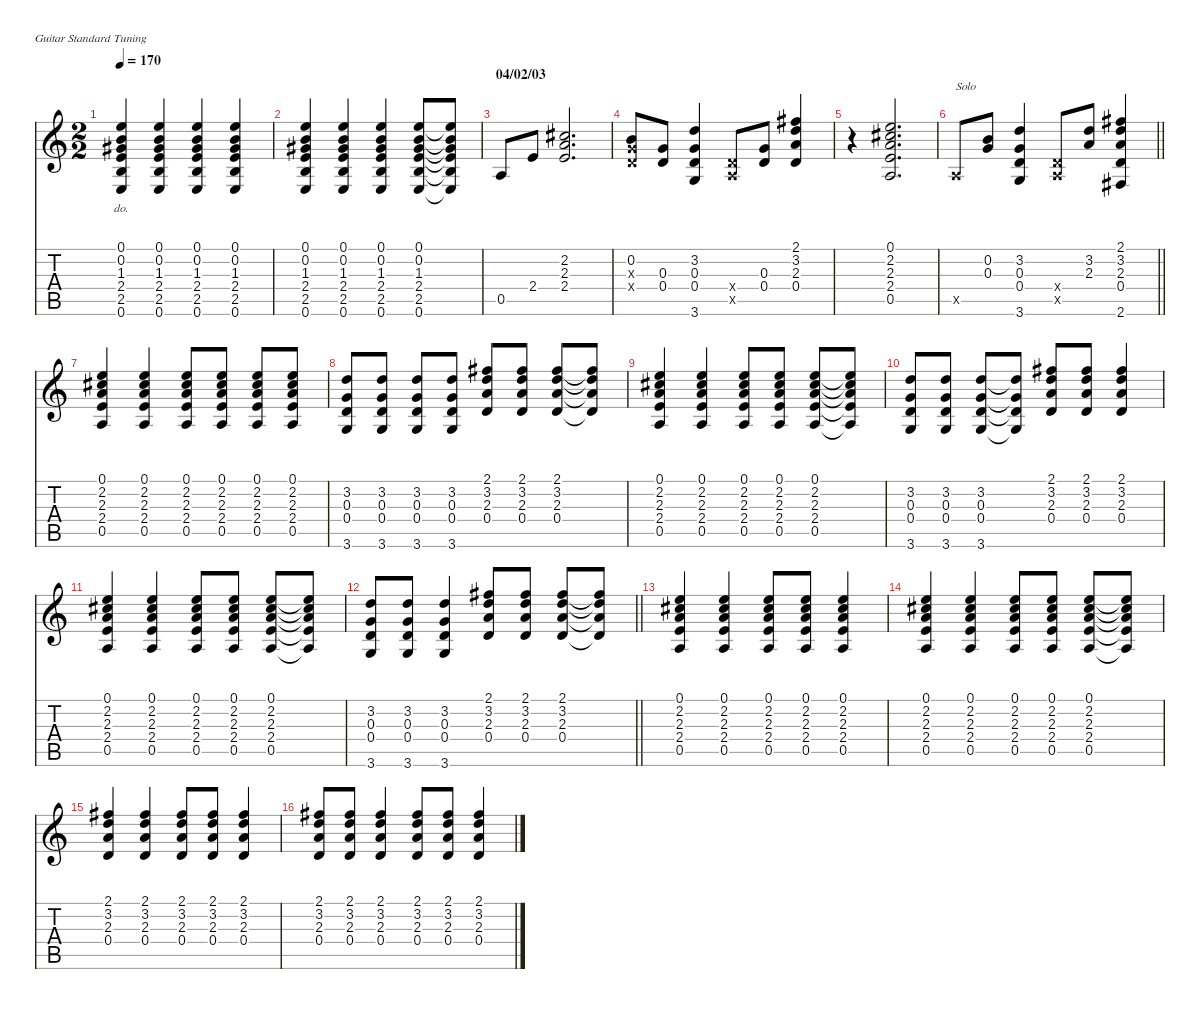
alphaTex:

\defaultSystemsLayout 4
\hideDynamics
\bracketExtendMode nobrackets
\singleTrackTrackNamePolicy hidden
\multiTrackTrackNamePolicy hidden
\firstSystemTrackNameMode fullname
\firstSystemTrackNameOrientation horizontal
\otherSystemsTrackNameOrientation horizontal
\track ("Acoustic II" "s.guit.") {defaultSystemsLayout 6 instrument acousticguitarsteel}
\staff {score tabs}
\tuning (E4 B3 G3 D3 A2 E2)
\ts (2 2)
\tempo 170
\clef g2
\ks c
(0.1 0.2 1.3{acc #} 2.4 2.5 0.6).4{lyrics (0 "do.") lyrics (1 "") lyrics (2 "") lyrics (3 "") lyrics (4 "") dy f beam Up} (0.1 0.2 1.3{acc #} 2.4 2.5 0.6).4{lyrics (0 " ") lyrics (1 "") lyrics (2 "") lyrics (3 "") lyrics (4 "") beam Up} (0.1 0.2 1.3{acc #} 2.4 2.5 0.6).4{lyrics (0 " ") lyrics (1 "") lyrics (2 "") lyrics (3 "") lyrics (4 "") beam Up} (0.1 0.2 1.3{acc #} 2.4 2.5 0.6).4{lyrics (0 " ") lyrics (1 "") lyrics (2 "") lyrics (3 "") lyrics (4 "") beam Up} |
(0.1 0.2 1.3{acc #} 2.4 2.5 0.6).4{lyrics (0 " ") lyrics (1 "") lyrics (2 "") lyrics (3 "") lyrics (4 "") beam Up} (0.1 0.2 1.3{acc #} 2.4 2.5 0.6).4{lyrics (0 " ") lyrics (1 "") lyrics (2 "") lyrics (3 "") lyrics (4 "") beam Up} (0.1 0.2 1.3{acc #} 2.4 2.5 0.6).4{lyrics (0 " ") lyrics (1 "") lyrics (2 "") lyrics (3 "") lyrics (4 "") beam Up} (0.1 0.2 1.3{acc #} 2.4 2.5 0.6).8{beam Up} (0.1{t} 0.2{t} 1.3{t acc #} 2.4{t} 2.5{t} 0.6{t}).8{beam Up} |
\section ("" "04/02/03")
0.5.8{lyrics (0 " ") lyrics (1 "") lyrics (2 "") lyrics (3 "") lyrics (4 "") beam Up} 2.4.8{lyrics (0 " ") lyrics (1 "") lyrics (2 "") lyrics (3 "") lyrics (4 "") beam Up} (2.2{acc #} 2.3 2.4).2{d lyrics (0 " ") lyrics (1 "") lyrics (2 "") lyrics (3 "") lyrics (4 "") beam Up} |
(0.2 0.3{x} 0.4{x}).8{lyrics (0 " ") lyrics (1 "") lyrics (2 "") lyrics (3 "") lyrics (4 "") beam Up} (0.3 0.4).8{lyrics (0 " ") lyrics (1 "") lyrics (2 "") lyrics (3 "") lyrics (4 "") beam Up} (3.2 0.3 0.4 3.6).4{lyrics (0 " ") lyrics (1 "") lyrics (2 "") lyrics (3 "") lyrics (4 "") beam Up} (0.4{x} 0.5{x}).8{lyrics (0 " ") lyrics (1 "") lyrics (2 "") lyrics (3 "") lyrics (4 "") beam Up} (0.3 0.4).8{lyrics (0 " ") lyrics (1 "") lyrics (2 "") lyrics (3 "") lyrics (4 "") beam Up} (2.1{acc #} 3.2 2.3 0.4).4{lyrics (0 " ") lyrics (1 "") lyrics (2 "") lyrics (3 "") lyrics (4 "") beam Up} |
r.4{beam Down} (0.1 2.2{acc #} 2.3 2.4 0.5).2{d lyrics (0 " ") lyrics (1 "") lyrics (2 "") lyrics (3 "") lyrics (4 "") beam Up} |
\barLineRight lightlight
0.5{x}.8{txt "Solo" lyrics (0 " ") lyrics (1 "") lyrics (2 "") lyrics (3 "") lyrics (4 "") beam Up} (0.2 0.3).8{lyrics (0 " ") lyrics (1 "") lyrics (2 "") lyrics (3 "") lyrics (4 "") beam Up} (3.2 0.3 0.4 3.6).4{lyrics (0 " ") lyrics (1 "") lyrics (2 "") lyrics (3 "") lyrics (4 "") beam Up} (0.4{x} 0.5{x}).8{lyrics (0 " ") lyrics (1 "") lyrics (2 "") lyrics (3 "") lyrics (4 "") beam Up} (3.2 2.3).8{lyrics (0 " ") lyrics (1 "") lyrics (2 "") lyrics (3 "") lyrics (4 "") beam Up} (2.1{acc #} 3.2 2.3 0.4 2.6{acc #}).4{lyrics (0 " ") lyrics (1 "") lyrics (2 "") lyrics (3 "") lyrics (4 "") beam Up} |
(0.1 2.2{acc #} 2.3 2.4 0.5).4{lyrics (0 " ") lyrics (1 "") lyrics (2 "") lyrics (3 "") lyrics (4 "") beam Up} (0.1 2.2{acc #} 2.3 2.4 0.5).4{lyrics (0 " ") lyrics (1 "") lyrics (2 "") lyrics (3 "") lyrics (4 "") beam Up} (0.1 2.2{acc #} 2.3 2.4 0.5).8{lyrics (0 " ") lyrics (1 "") lyrics (2 "") lyrics (3 "") lyrics (4 "") beam Up} (0.1 2.2{acc #} 2.3 2.4 0.5).8{lyrics (0 " ") lyrics (1 "") lyrics (2 "") lyrics (3 "") lyrics (4 "") beam Up} (0.1 2.2{acc #} 2.3 2.4 0.5).8{lyrics (0 " ") lyrics (1 "") lyrics (2 "") lyrics (3 "") lyrics (4 "") beam Up} (0.1 2.2{acc #} 2.3 2.4 0.5).8{lyrics (0 " ") lyrics (1 "") lyrics (2 "") lyrics (3 "") lyrics (4 "") beam Up} |
(3.2 0.3 0.4 3.6).8{lyrics (0 " ") lyrics (1 "") lyrics (2 "") lyrics (3 "") lyrics (4 "") beam Up} (3.2 0.3 0.4 3.6).8{lyrics (0 " ") lyrics (1 "") lyrics (2 "") lyrics (3 "") lyrics (4 "") beam Up} (3.2 0.3 0.4 3.6).8{lyrics (0 " ") lyrics (1 "") lyrics (2 "") lyrics (3 "") lyrics (4 "") beam Up} (3.2 0.3 0.4 3.6).8{lyrics (0 " ") lyrics (1 "") lyrics (2 "") lyrics (3 "") lyrics (4 "") beam Up} (2.1{acc #} 3.2 2.3 0.4).8{lyrics (0 " ") lyrics (1 "") lyrics (2 "") lyrics (3 "") lyrics (4 "") beam Up} (2.1{acc #} 3.2 2.3 0.4).8{lyrics (0 " ") lyrics (1 "") lyrics (2 "") lyrics (3 "") lyrics (4 "") beam Up} (2.1{acc #} 3.2 2.3 0.4).8{lyrics (0 " ") lyrics (1 "") lyrics (2 "") lyrics (3 "") lyrics (4 "") beam Up} (2.1{t acc #} 3.2{t} 2.3{t} 0.4{t}).8{beam Up} |
(0.1 2.2{acc #} 2.3 2.4 0.5).4{lyrics (0 " ") lyrics (1 "") lyrics (2 "") lyrics (3 "") lyrics (4 "") beam Up} (0.1 2.2{acc #} 2.3 2.4 0.5).4{lyrics (0 " ") lyrics (1 "") lyrics (2 "") lyrics (3 "") lyrics (4 "") beam Up} (0.1 2.2{acc #} 2.3 2.4 0.5).8{lyrics (0 " ") lyrics (1 "") lyrics (2 "") lyrics (3 "") lyrics (4 "") beam Up} (0.1 2.2{acc #} 2.3 2.4 0.5).8{lyrics (0 " ") lyrics (1 "") lyrics (2 "") lyrics (3 "") lyrics (4 "") beam Up} (0.1 2.2{acc #} 2.3 2.4 0.5).8{lyrics (0 " ") lyrics (1 "") lyrics (2 "") lyrics (3 "") lyrics (4 "") beam Up} (0.1{t} 2.2{t acc #} 2.3{t} 2.4{t} 0.5{t}).8{beam Up} |
(3.2 0.3 0.4 3.6).8{lyrics (0 " ") lyrics (1 "") lyrics (2 "") lyrics (3 "") lyrics (4 "") beam Up} (3.2 0.3 0.4 3.6).8{lyrics (0 " ") lyrics (1 "") lyrics (2 "") lyrics (3 "") lyrics (4 "") beam Up} (3.2 0.3 0.4 3.6).8{lyrics (0 " ") lyrics (1 "") lyrics (2 "") lyrics (3 "") lyrics (4 "") beam Up} (3.2{t} 0.3{t} 0.4{t} 3.6{t}).8{beam Up} (2.1{acc #} 3.2 2.3 0.4).8{lyrics (0 " ") lyrics (1 "") lyrics (2 "") lyrics (3 "") lyrics (4 "") beam Up} (2.1{acc #} 3.2 2.3 0.4).8{lyrics (0 " ") lyrics (1 "") lyrics (2 "") lyrics (3 "") lyrics (4 "") beam Up} (2.1{acc #} 3.2 2.3 0.4).4{lyrics (0 " ") lyrics (1 "") lyrics (2 "") lyrics (3 "") lyrics (4 "") beam Up} |
(0.1 2.2{acc #} 2.3 2.4 0.5).4{lyrics (0 " ") lyrics (1 "") lyrics (2 "") lyrics (3 "") lyrics (4 "") beam Up} (0.1 2.2{acc #} 2.3 2.4 0.5).4{lyrics (0 " ") lyrics (1 "") lyrics (2 "") lyrics (3 "") lyrics (4 "") beam Up} (0.1 2.2{acc #} 2.3 2.4 0.5).8{lyrics (0 " ") lyrics (1 "") lyrics (2 "") lyrics (3 "") lyrics (4 "") beam Up} (0.1 2.2{acc #} 2.3 2.4 0.5).8{lyrics (0 " ") lyrics (1 "") lyrics (2 "") lyrics (3 "") lyrics (4 "") beam Up} (0.1 2.2{acc #} 2.3 2.4 0.5).8{lyrics (0 " ") lyrics (1 "") lyrics (2 "") lyrics (3 "") lyrics (4 "") beam Up} (0.1{t} 2.2{t acc #} 2.3{t} 2.4{t} 0.5{t}).8{beam Up} |
\barLineRight lightlight
(3.2 0.3 0.4 3.6).8{lyrics (0 " ") lyrics (1 "") lyrics (2 "") lyrics (3 "") lyrics (4 "") beam Up} (3.2 0.3 0.4 3.6).8{lyrics (0 " ") lyrics (1 "") lyrics (2 "") lyrics (3 "") lyrics (4 "") beam Up} (3.2 0.3 0.4 3.6).4{lyrics (0 " ") lyrics (1 "") lyrics (2 "") lyrics (3 "") lyrics (4 "") beam Up} (2.1{acc #} 3.2 2.3 0.4).8{lyrics (0 " ") lyrics (1 "") lyrics (2 "") lyrics (3 "") lyrics (4 "") beam Up} (2.1{acc #} 3.2 2.3 0.4).8{lyrics (0 " ") lyrics (1 "") lyrics (2 "") lyrics (3 "") lyrics (4 "") beam Up} (2.1{acc #} 3.2 2.3 0.4).8{lyrics (0 " ") lyrics (1 "") lyrics (2 "") lyrics (3 "") lyrics (4 "") beam Up} (2.1{t acc #} 3.2{t} 2.3{t} 0.4{t}).8{beam Up} |
(0.1 2.2{acc #} 2.3 2.4 0.5).4{lyrics (0 " ") lyrics (1 "") lyrics (2 "") lyrics (3 "") lyrics (4 "") beam Up} (0.1 2.2{acc #} 2.3 2.4 0.5).4{lyrics (0 " ") lyrics (1 "") lyrics (2 "") lyrics (3 "") lyrics (4 "") beam Up} (0.1 2.2{acc #} 2.3 2.4 0.5).8{lyrics (0 " ") lyrics (1 "") lyrics (2 "") lyrics (3 "") lyrics (4 "") beam Up} (0.1 2.2{acc #} 2.3 2.4 0.5).8{lyrics (0 " ") lyrics (1 "") lyrics (2 "") lyrics (3 "") lyrics (4 "") beam Up} (0.1 2.2{acc #} 2.3 2.4 0.5).4{lyrics (0 " ") lyrics (1 "") lyrics (2 "") lyrics (3 "") lyrics (4 "") beam Up} |
(0.1 2.2{acc #} 2.3 2.4 0.5).4{lyrics (0 " ") lyrics (1 "") lyrics (2 "") lyrics (3 "") lyrics (4 "") beam Up} (0.1 2.2{acc #} 2.3 2.4 0.5).4{lyrics (0 " ") lyrics (1 "") lyrics (2 "") lyrics (3 "") lyrics (4 "") beam Up} (0.1 2.2{acc #} 2.3 2.4 0.5).8{lyrics (0 " ") lyrics (1 "") lyrics (2 "") lyrics (3 "") lyrics (4 "") beam Up} (0.1 2.2{acc #} 2.3 2.4 0.5).8{lyrics (0 " ") lyrics (1 "") lyrics (2 "") lyrics (3 "") lyrics (4 "") beam Up} (0.1 2.2{acc #} 2.3 2.4 0.5).8{lyrics (0 " ") lyrics (1 "") lyrics (2 "") lyrics (3 "") lyrics (4 "") beam Up} (0.1{t} 2.2{t acc #} 2.3{t} 2.4{t} 0.5{t}).8{beam Up} |
(2.1{acc #} 3.2 2.3 0.4).4{lyrics (0 " ") lyrics (1 "") lyrics (2 "") lyrics (3 "") lyrics (4 "") beam Up} (2.1{acc #} 3.2 2.3 0.4).4{lyrics (0 " ") lyrics (1 "") lyrics (2 "") lyrics (3 "") lyrics (4 "") beam Up} (2.1{acc #} 3.2 2.3 0.4).8{lyrics (0 " ") lyrics (1 "") lyrics (2 "") lyrics (3 "") lyrics (4 "") beam Up} (2.1{acc #} 3.2 2.3 0.4).8{lyrics (0 " ") lyrics (1 "") lyrics (2 "") lyrics (3 "") lyrics (4 "") beam Up} (2.1{acc #} 3.2 2.3 0.4).4{lyrics (0 " ") lyrics (1 "") lyrics (2 "") lyrics (3 "") lyrics (4 "") beam Up} |
(2.1{acc #} 3.2 2.3 0.4).8{lyrics (0 " ") lyrics (1 "") lyrics (2 "") lyrics (3 "") lyrics (4 "") beam Up} (2.1{acc #} 3.2 2.3 0.4).8{lyrics (0 " ") lyrics (1 "") lyrics (2 "") lyrics (3 "") lyrics (4 "") beam Up} (2.1{acc #} 3.2 2.3 0.4).4{lyrics (0 " ") lyrics (1 "") lyrics (2 "") lyrics (3 "") lyrics (4 "") beam Up} (2.1{acc #} 3.2 2.3 0.4).8{lyrics (0 " ") lyrics (1 "") lyrics (2 "") lyrics (3 "") lyrics (4 "") beam Up} (2.1{acc #} 3.2 2.3 0.4).8{lyrics (0 " ") lyrics (1 "") lyrics (2 "") lyrics (3 "") lyrics (4 "") beam Up} (2.1{acc #} 3.2 2.3 0.4).4{lyrics (0 " ") lyrics (1 "") lyrics (2 "") lyrics (3 "") lyrics (4 "") beam Up}
